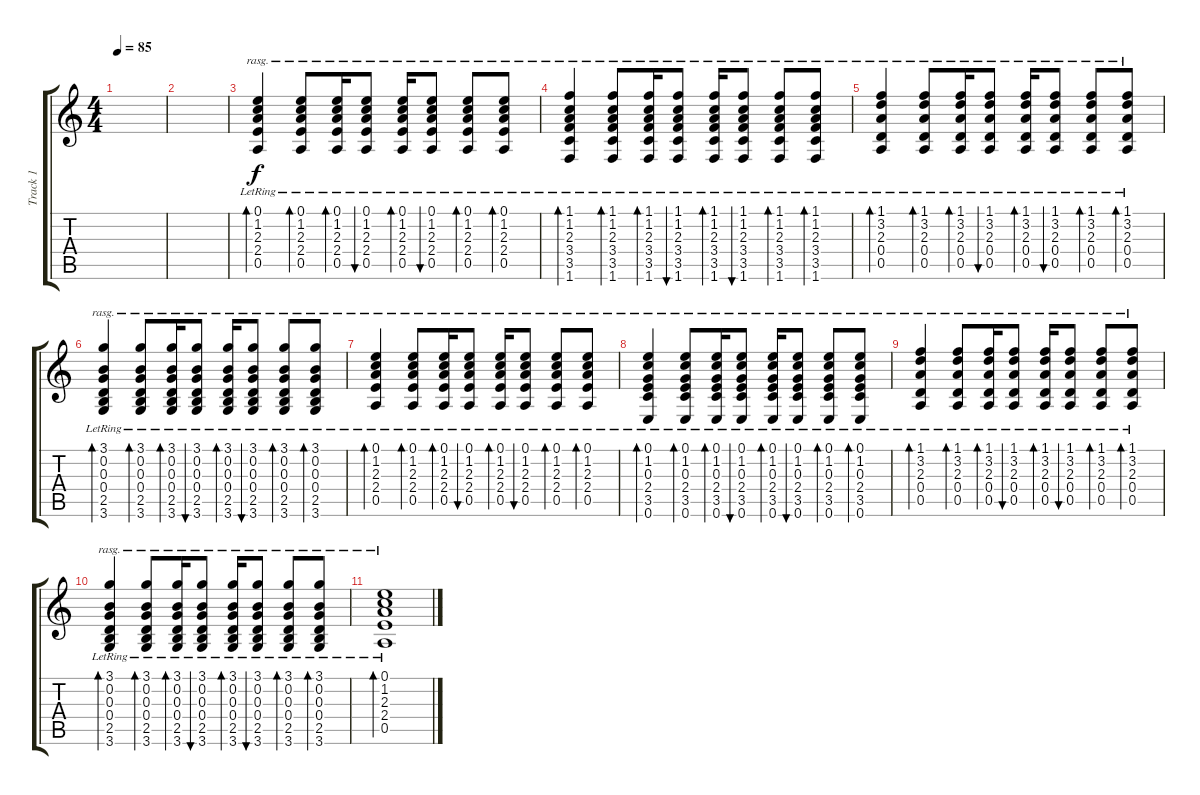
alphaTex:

\track ("Track 1" "Track 1") {instrument acousticguitarsteel}
\staff {score tabs}
\tuning (E4 B3 G3 D3 A2 E2) {hide}
\ts (4 4)
\tempo 85
\clef g2
\ks c
|
|
(0.1{lr} 1.2{lr} 2.3{lr} 2.4{lr} 0.5{lr}).4{bd 30 rasg ii} (0.1{lr} 1.2{lr} 2.3{lr} 2.4{lr} 0.5{lr}).8{bd 30 rasg ii} (0.1{lr} 1.2{lr} 2.3{lr} 2.4{lr} 0.5).16{bd 30 rasg ii} (0.1{lr} 1.2{lr} 2.3{lr} 2.4{lr} 0.5).8{bu 60 rasg ii} (0.1{lr} 1.2{lr} 2.3{lr} 2.4{lr} 0.5).16{bd 30 rasg ii} (0.1{lr} 1.2{lr} 2.3{lr} 2.4{lr} 0.5).8{bu 60 rasg ii} (0.1{lr} 1.2{lr} 2.3{lr} 2.4{lr} 0.5{lr}).8{bd 30 rasg ii} (0.1{lr} 1.2{lr} 2.3{lr} 2.4{lr} 0.5).8{bd 30 rasg ii} |
(1.1{lr} 1.2{lr} 2.3{lr} 3.4{lr} 3.5{lr} 1.6).4{bd 30 rasg ii} (1.1{lr} 1.2{lr} 2.3{lr} 3.4{lr} 3.5{lr} 1.6).8{bd 30 rasg ii} (1.1{lr} 1.2{lr} 2.3{lr} 3.4{lr} 3.5 1.6).16{bd 30 rasg ii} (1.1{lr} 1.2{lr} 2.3{lr} 3.4{lr} 3.5 1.6).8{bu 60 rasg ii} (1.1{lr} 1.2{lr} 2.3{lr} 3.4{lr} 3.5 1.6).16{bd 30 rasg ii} (1.1{lr} 1.2{lr} 2.3{lr} 3.4{lr} 3.5 1.6).8{bu 60 rasg ii} (1.1{lr} 1.2{lr} 2.3{lr} 3.4{lr} 3.5{lr} 1.6).8{bd 30 rasg ii} (1.1{lr} 1.2{lr} 2.3{lr} 3.4{lr} 3.5 1.6).8{bd 30 rasg ii} |
(1.1{lr} 3.2{lr} 2.3{lr} 0.4{lr} 0.5{lr}).4{bd 30 rasg ii} (1.1{lr} 3.2{lr} 2.3{lr} 0.4{lr} 0.5{lr}).8{bd 30 rasg ii} (1.1{lr} 3.2{lr} 2.3{lr} 0.4{lr} 0.5).16{bd 30 rasg ii} (1.1{lr} 3.2{lr} 2.3{lr} 0.4{lr} 0.5).8{bu 60 rasg ii} (1.1{lr} 3.2{lr} 2.3{lr} 0.4{lr} 0.5).16{bd 30 rasg ii} (1.1{lr} 3.2{lr} 2.3{lr} 0.4{lr} 0.5).8{bu 60 rasg ii} (1.1{lr} 3.2{lr} 2.3{lr} 0.4{lr} 0.5{lr}).8{bd 30 rasg ii} (1.1{lr} 3.2{lr} 2.3{lr} 0.4{lr} 0.5).8{bd 30 rasg ii} |
(3.1{lr} 0.2{lr} 0.3{lr} 0.4{lr} 2.5{lr} 3.6).4{bd 30 rasg ii} (3.1{lr} 0.2{lr} 0.3{lr} 0.4{lr} 2.5{lr} 3.6).8{bd 30 rasg ii} (3.1{lr} 0.2{lr} 0.3{lr} 0.4{lr} 2.5 3.6).16{bd 30 rasg ii} (3.1{lr} 0.2{lr} 0.3{lr} 0.4{lr} 2.5 3.6).8{bu 60 rasg ii} (3.1{lr} 0.2{lr} 0.3{lr} 0.4{lr} 2.5 3.6).16{bd 30 rasg ii} (3.1{lr} 0.2{lr} 0.3{lr} 0.4{lr} 2.5 3.6).8{bu 60 rasg ii} (3.1{lr} 0.2{lr} 0.3{lr} 0.4{lr} 2.5{lr} 3.6).8{bd 30 rasg ii} (3.1{lr} 0.2{lr} 0.3{lr} 0.4{lr} 2.5 3.6).8{bd 30 rasg ii} |
(0.1{lr} 1.2{lr} 2.3{lr} 2.4{lr} 0.5{lr}).4{bd 30 rasg ii} (0.1{lr} 1.2{lr} 2.3{lr} 2.4{lr} 0.5{lr}).8{bd 30 rasg ii} (0.1{lr} 1.2{lr} 2.3{lr} 2.4{lr} 0.5).16{bd 30 rasg ii} (0.1{lr} 1.2{lr} 2.3{lr} 2.4{lr} 0.5).8{bu 60 rasg ii} (0.1{lr} 1.2{lr} 2.3{lr} 2.4{lr} 0.5).16{bd 30 rasg ii} (0.1{lr} 1.2{lr} 2.3{lr} 2.4{lr} 0.5).8{bu 60 rasg ii} (0.1{lr} 1.2{lr} 2.3{lr} 2.4{lr} 0.5{lr}).8{bd 30 rasg ii} (0.1{lr} 1.2{lr} 2.3{lr} 2.4{lr} 0.5).8{bd 30 rasg ii} |
(0.1{lr} 1.2{lr} 0.3{lr} 2.4{lr} 3.5{lr} 0.6).4{bd 30 rasg ii} (0.1{lr} 1.2{lr} 0.3{lr} 2.4{lr} 3.5{lr} 0.6).8{bd 30 rasg ii} (0.1{lr} 1.2{lr} 0.3{lr} 2.4{lr} 3.5 0.6).16{bd 30 rasg ii} (0.1{lr} 1.2{lr} 0.3{lr} 2.4{lr} 3.5 0.6).8{bu 60 rasg ii} (0.1{lr} 1.2{lr} 0.3{lr} 2.4{lr} 3.5 0.6).16{bd 30 rasg ii} (0.1{lr} 1.2{lr} 0.3{lr} 2.4{lr} 3.5 0.6).8{bu 60 rasg ii} (0.1{lr} 1.2{lr} 0.3{lr} 2.4{lr} 3.5{lr} 0.6).8{bd 30 rasg ii} (0.1{lr} 1.2{lr} 0.3{lr} 2.4{lr} 3.5 0.6).8{bd 30 rasg ii} |
(1.1{lr} 3.2{lr} 2.3{lr} 0.4{lr} 0.5{lr}).4{bd 30 rasg ii} (1.1{lr} 3.2{lr} 2.3{lr} 0.4{lr} 0.5{lr}).8{bd 30 rasg ii} (1.1{lr} 3.2{lr} 2.3{lr} 0.4{lr} 0.5).16{bd 30 rasg ii} (1.1{lr} 3.2{lr} 2.3{lr} 0.4{lr} 0.5).8{bu 60 rasg ii} (1.1{lr} 3.2{lr} 2.3{lr} 0.4{lr} 0.5).16{bd 30 rasg ii} (1.1{lr} 3.2{lr} 2.3{lr} 0.4{lr} 0.5).8{bu 60 rasg ii} (1.1{lr} 3.2{lr} 2.3{lr} 0.4{lr} 0.5{lr}).8{bd 30 rasg ii} (1.1{lr} 3.2{lr} 2.3{lr} 0.4{lr} 0.5).8{bd 30 rasg ii} |
(3.1{lr} 0.2{lr} 0.3{lr} 0.4{lr} 2.5{lr} 3.6).4{bd 30 rasg ii} (3.1{lr} 0.2{lr} 0.3{lr} 0.4{lr} 2.5{lr} 3.6).8{bd 30 rasg ii} (3.1{lr} 0.2{lr} 0.3{lr} 0.4{lr} 2.5 3.6).16{bd 30 rasg ii} (3.1{lr} 0.2{lr} 0.3{lr} 0.4{lr} 2.5 3.6).8{bu 60 rasg ii} (3.1{lr} 0.2{lr} 0.3{lr} 0.4{lr} 2.5 3.6).16{bd 30 rasg ii} (3.1{lr} 0.2{lr} 0.3{lr} 0.4{lr} 2.5 3.6).8{bu 60 rasg ii} (3.1{lr} 0.2{lr} 0.3{lr} 0.4{lr} 2.5{lr} 3.6).8{bd 30 rasg ii} (3.1{lr} 0.2{lr} 0.3{lr} 0.4{lr} 2.5 3.6).8{bd 30 rasg ii} |
(0.1{lr} 1.2{lr} 2.3{lr} 2.4{lr} 0.5{lr}).1{bd 30 rasg ii}
